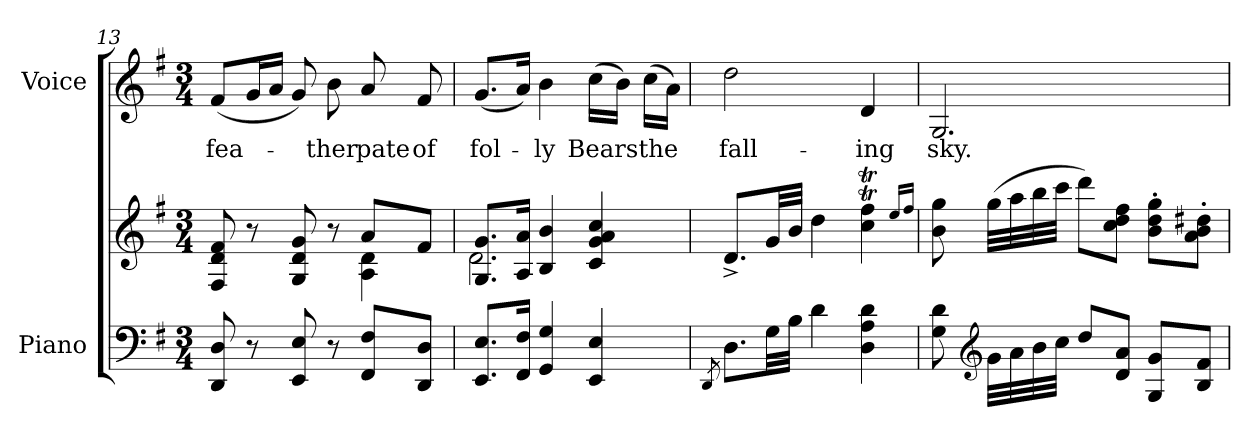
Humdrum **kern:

**kern	**kern	**kern	**text
*part2	*part2	*part1	*part1
*staff3	*staff2	*staff1	*staff1
*I"Piano	*	*I"Voice	*
*I'Pno	*	*	*
*clefF4	*clefG2	*clefG2	*
*k[f#]	*k[f#]	*k[f#]	*
*M3/4	*M3/4	*M3/4	*
=13	=13	=13	=13
*	*^	*	*
8DD/ 8D/	8F#/ 8d/ 8f#/	2ryy	(8f#/L	fea-
8r	8r	.	16g/L	.
.	.	.	16a/JJ	.
8EE/ 8E/	8G/ 8d/ 8g/	.	8g/)	.
8r	8r	.	8b\	-ther
8FF#/ 8F#/L	8a/L	4A\ 4d\	8a/	pate
8DD/ 8D/J	8f#/J	.	8f#/	of
=14	=14	=14	=14	=14
8.EE/ 8.E/L	8.G/ 8.g/L	2.d\	(8.g/L	fol-
16FF#/ 16F#/Jk	16A/ 16a/Jk	.	16a/Jk)	.
4GG/ 4G/	4B/ 4b/	.	4b\	-ly
4EE/ 4E/	4c/ 4g/ 4a/ 4cc/	.	(16cc\LL	Bears
.	.	.	16b\JJ)	.
.	.	.	(16cc\LL	the
.	.	.	16a\JJ)	.
*	*v	*v	*	*
=15	=15	=15	=15
8qDD/	.	.	.
8.D\L	8.d^/L	2dd\	fall-
32G\LL	32g/LL	.	.
32B\JJJ	32b/JJJ	.	.
4d\	4dd\	.	.
4D\ 4A\ 4d\	4cc\T 4ff#\T	4d/	-ing
.	16qee/LL	.	.
.	16qff#/JJ	.	.
=16	=16	=16	=16
8G\ 8d\	8b\ 8gg\	2.G/	sky.
*clefG2	*	*	*
32g\LLL	(32gg\LLL	.	.
32a\	32aa\	.	.
32b\	32bb\	.	.
32cc\JJJ	32ccc\JJJ	.	.
8dd/L	8ddd\L)	.	.
8d/ 8a/J	8cc\ 8dd\ 8ff#\J	.	.
8G/ 8g/L	8b\' 8dd\' 8gg\'L	.	.
8B/ 8f#/J	8a\' 8b\' 8dd#X\'J	.	.
=	=	=	=
*-	*-	*-	*-
